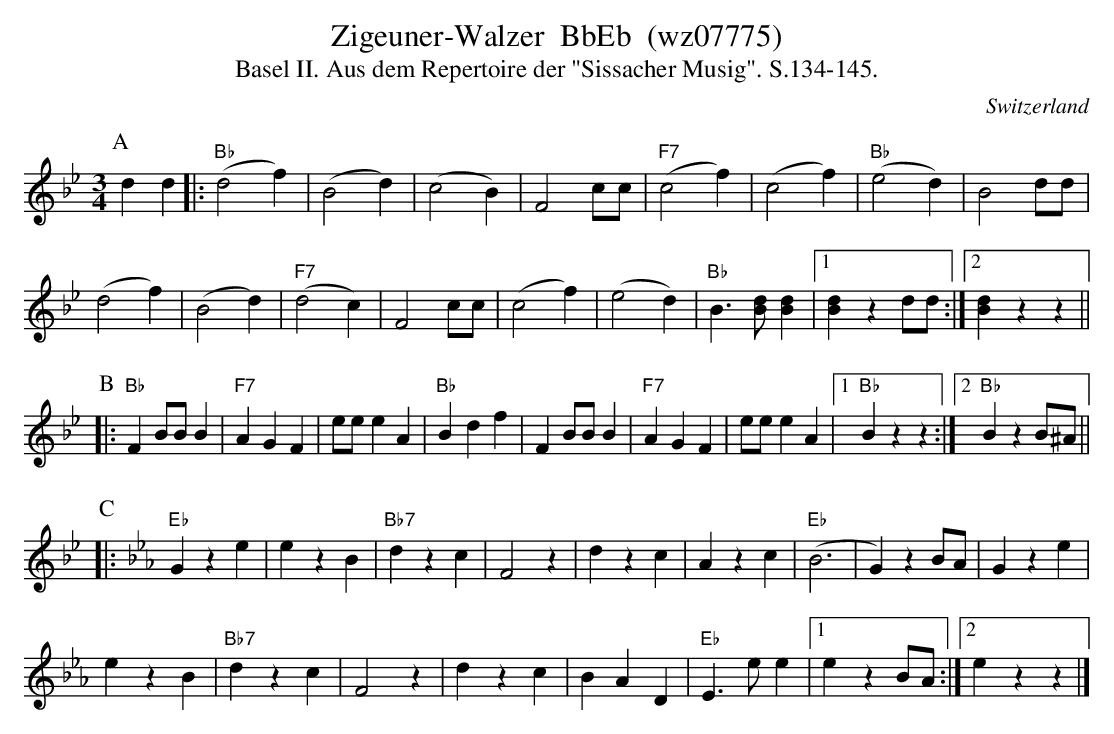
X:1
T:Zigeuner-Walzer  BbEb  (wz07775)
T: Basel II. Aus dem Repertoire der "Sissacher Musig". S.134-145.
M:3/4
L:1/4
O:Switzerland
K:Bb major
[P:A] dd |: ("Bb"d2f) | (B2d) | (c2B) | F2c/c/ | ("F7"c2f) | (c2f) | ("Bb"e2d) | B2d/d/ |
(d2f) | (B2d) | ("F7"d2c) | F2c/c/ | (c2f) | (e2d) | "Bb"B>[Bd] [Bd] |1 [Bd]zd/d/ :|2 [Bd]zz ||
 [P:B] |: "Bb"FB/B/B | "F7"AGF | e/e/eA | "Bb"Bdf | FB/B/B | "F7"AGF | e/e/eA |1 "Bb"Bzz :|2 "Bb"BzB/^A/ ||
 [P:C] [K:Eb] |: "Eb"Gze | ezB | "Bb7"dzc | F2z | dzc | Azc | ("Eb"B3 | G)zB/A/ | Gze |
ezB | "Bb7"dzc | F2z | dzc | BAD | "Eb"E>ee |1 ezB/A/ :|2 ezz |]
W:
